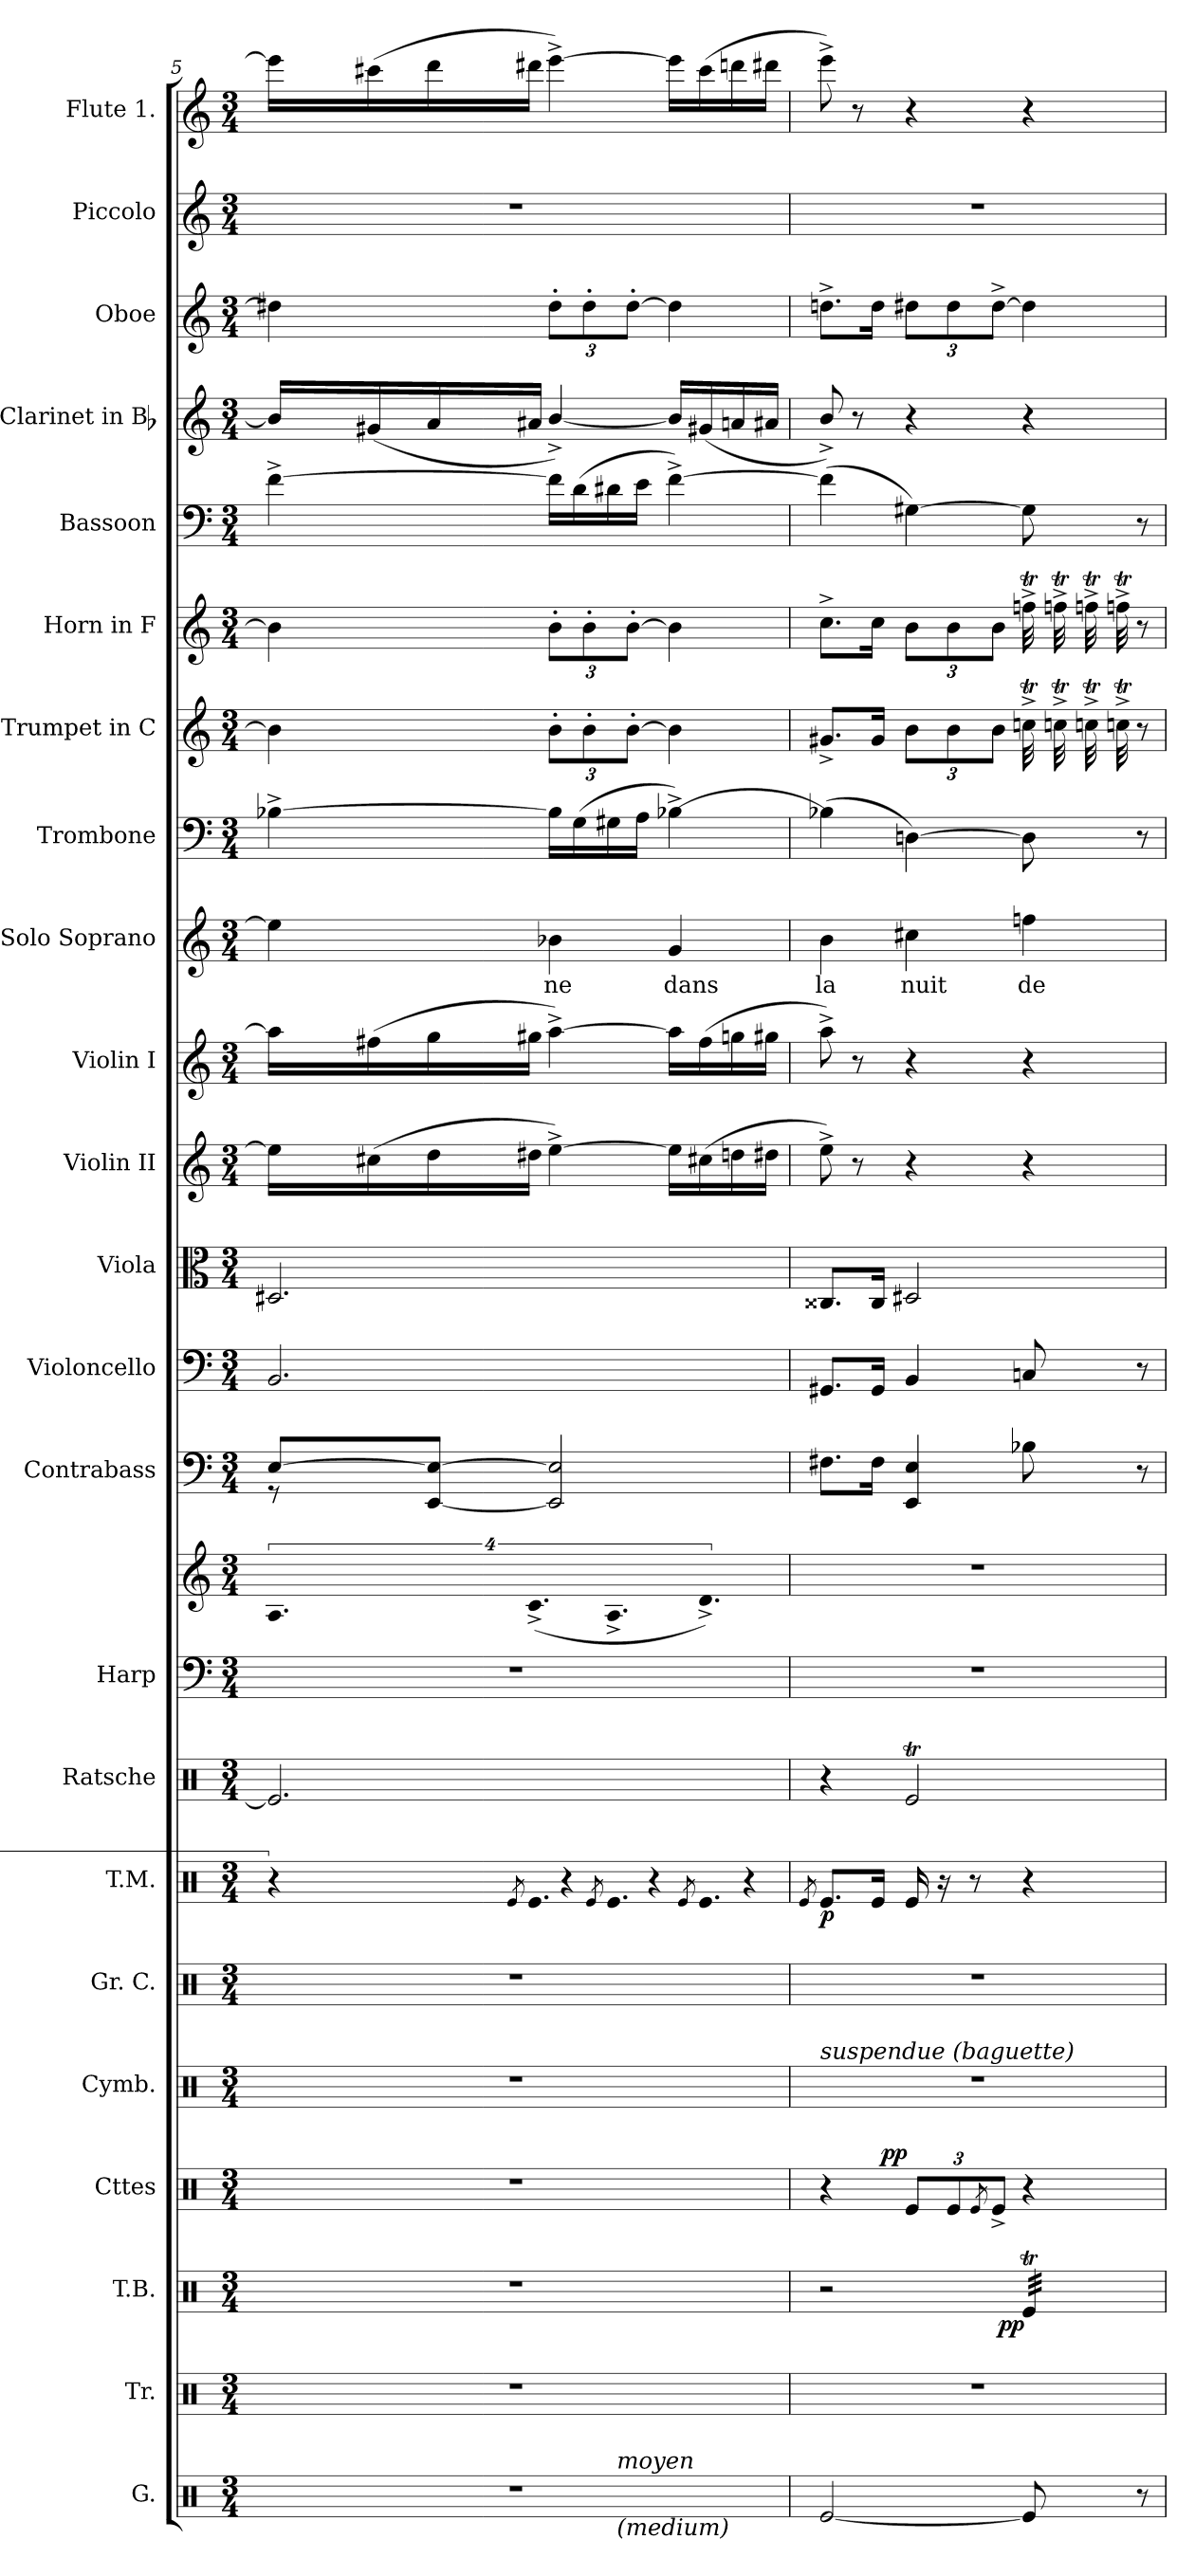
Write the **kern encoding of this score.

**kern	**kern	**kern	**dynam	**kern	**dynam	**kern	**kern	**kern	**dynam	**kern	**kern	**kern	**kern	**kern	**kern	**kern	**kern	**kern	**text	**kern	**kern	**kern	**kern	**kern	**kern	**kern	**kern
*part23	*part22	*part21	*part21	*part20	*part20	*part19	*part18	*part17	*part17	*part16	*part15	*part15	*part14	*part13	*part12	*part11	*part10	*part9	*part9	*part8	*part7	*part6	*part5	*part4	*part3	*part2	*part1
*staff24	*staff23	*staff22	*staff22	*staff21	*staff21	*staff20	*staff19	*staff18	*staff18	*staff17	*staff16	*staff15	*staff14	*staff13	*staff12	*staff11	*staff10	*staff9	*staff9	*staff8	*staff7	*staff6	*staff5	*staff4	*staff3	*staff2	*staff1
*I"G.	*I"Tr.	*I"T.B.	*	*I"Cttes	*	*I"Cymb.	*I"Gr. C.	*I"T.M.	*	*I"Ratsche	*I"Harp	*	*I"Contrabass	*I"Violoncello	*I"Viola	*I"Violin II	*I"Violin I	*I"Solo Soprano	*	*I"Trombone	*I"Trumpet in C	*I"Horn in F	*I"Bassoon	*I"Clarinet in Bb	*I"Oboe	*I"Piccolo	*I"Flute 1.
*	*	*I'T	*	*	*	*	*	*I'T	*	*I'Rt.	*I'Hp.	*	*I'Cb.	*I'Vc.	*I'Vla.	*I'Vln. II	*I'Vln. I	*	*	*I'Tbn.	*	*I'Hn.	*I'Bsn.	*I'Cl.	*I'Ob.	*I'Picc.	*I'Fl.
*clefX	*clefX	*clefX	*	*clefX	*	*clefX	*clefX	*clefX	*	*clefX	*clefF4	*clefG2	*clefF4	*clefF4	*clefC3	*clefG2	*clefG2	*clefG2	*	*clefF4	*clefG2	*clefG2	*clefF4	*clefG2	*clefG2	*clefG2	*clefG2
*	*	*	*	*	*	*	*	*	*	*	*	*	*ITrd7c12	*	*	*	*	*	*	*	*	*ITrd4c7	*	*ITrd1c2	*	*ITrd-7c-12	*
*k[]	*k[]	*k[]	*	*k[]	*	*k[]	*k[]	*k[]	*	*k[]	*k[]	*k[]	*k[]	*k[]	*k[]	*k[]	*k[]	*k[]	*	*k[]	*k[]	*k[b-]	*k[]	*k[b-e-]	*k[]	*k[]	*k[]
*M3/4	*M3/4	*M3/4	*	*M3/4	*	*M3/4	*M3/4	*M3/4	*	*M3/4	*M3/4	*M3/4	*M3/4	*M3/4	*M3/4	*M3/4	*M3/4	*M3/4	*	*M3/4	*M3/4	*M3/4	*M3/4	*M3/4	*M3/4	*M3/4	*M3/4
=5	=5	=5	=5	=5	=5	=5	=5	=5	=5	=5	=5	=5	=5	=5	=5	=5	=5	=5	=5	=5	=5	=5	=5	=5	=5	=5	=5
!	!	!	!	!	!	!	!	!LO:N:vis=4.	!	!	!	!LO:N:vis=4.	!	!	!	!	!	!	!	!	!	!	!	!	!	!	!
*^	*	*	*	*	*	*	*	*	*	*	*	*	*^	*	*	*	*	*	*	*	*	*	*	*	*	*	*
4%3r	3ryy	4%3r	4%3r	.	4%3r	.	4%3r	4%3r	16%3r	.	2.Re/]	4%3r	16%3A	[8EEL	8rGG	2.BB	2.D#X	16eeLL]	16aaLL]	4ee]	.	[4B-X^	4b]	4e]	[4f^	16aLL]	4dd#X]	4%3r	16eeeLL]
.	.	.	.	.	.	.	.	.	.	.	.	.	.	.	.	.	.	(16cc#X	(16ff#X	.	.	.	.	.	.	(16f#X	.	.	(16ccc#X
.	.	.	.	.	.	.	.	.	.	.	.	.	.	[8EEE 8EE_J	8ryy	.	.	16dd	16gg	.	.	.	.	.	.	16g	.	.	16ddd
.	.	.	.	.	.	.	.	.	8qRe/	.	.	.	.	.	.	.	.	.	.	.	.	.	.	.	.	.	.	.	.
!	!	!	!	!	!	!	!	!	!LO:N:vis=8.	!	!	!	!LO:N:vis=4.	!	!	!	!	!	!	!	!	!	!	!	!	!	!	!	!
.	.	.	.	.	.	.	.	.	32%3Re/	.	.	.	(16%3c^	.	.	.	.	16dd#XJJ	16gg#XJJ	.	.	.	.	.	.	16g#XJJ	.	.	16ddd#XJJ
.	.	.	.	.	.	.	.	.	.	.	.	.	.	2EEE] 2EE]	2ryy	.	.	[4ee^)	[4aa^)	4b-X	-ne	16B-LL]	12b'L	12e'L	16fLL]	[4a^>/)	12dd#'L	.	[4eee^)
!	!	!	!	!	!	!	!	!	!LO:N:vis=8.	!	!	!	!	!	!	!	!	!	!	!	!	!	!	!	!	!	!	!	!
.	.	.	.	.	.	.	.	.	32%3r	.	.	.	.	.	.	.	.	.	.	.	.	.	.	.	.	.	.	.	.
.	.	.	.	.	.	.	.	.	.	.	.	.	.	.	.	.	.	.	.	.	.	(16G	.	.	(16d	.	.	.	.
.	24.ryy	.	.	.	.	.	.	.	.	.	.	.	.	.	.	.	.	.	.	.	.	.	12b'	12e'	.	.	12dd#'	.	.
.	.	.	.	.	.	.	.	.	8qRe/	.	.	.	.	.	.	.	.	.	.	.	.	.	.	.	.	.	.	.	.
!	!	!	!	!	!	!	!	!	!LO:N:vis=8.	!	!	!	!LO:N:vis=4.	!	!	!	!	!	!	!	!	!	!	!	!	!	!	!	!
.	.	.	.	.	.	.	.	.	32%3Re/	.	.	.	16%3A^	.	.	.	.	.	.	.	.	16G#X	.	.	16d#X	.	.	.	.
!	!LO:TX:a:i:t=moyen	!	!	!	!	!	!	!	!	!	!	!	!	!	!	!	!	!	!	!	!	!	!	!	!	!	!	!	!
!	!LO:TX:b:i:t=(medium)	!	!	!	!	!	!	!	!	!	!	!	!	!	!	!	!	!	!	!	!	!	!	!	!	!	!	!	!
.	3ryy	.	.	.	.	.	.	.	.	.	.	.	.	.	.	.	.	.	.	.	.	.	.	.	.	.	.	.	.
.	.	.	.	.	.	.	.	.	.	.	.	.	.	.	.	.	.	.	.	.	.	.	[12b'J	[12e'J	.	.	[12dd#'J	.	.
.	.	.	.	.	.	.	.	.	.	.	.	.	.	.	.	.	.	.	.	.	.	16AJJ	.	.	16eJJ	.	.	.	.
!	!	!	!	!	!	!	!	!	!LO:N:vis=8.	!	!	!	!	!	!	!	!	!	!	!	!	!	!	!	!	!	!	!	!
.	.	.	.	.	.	.	.	.	32%3r	.	.	.	.	.	.	.	.	.	.	.	.	.	.	.	.	.	.	.	.
.	.	.	.	.	.	.	.	.	.	.	.	.	.	.	.	.	.	16eeLL]	16aaLL]	4gi	dans	[4B-X^)	4b]	4e]	[4f^)	16aLL]	4dd#]	.	16eeeLL]
.	.	.	.	.	.	.	.	.	8qRe/	.	.	.	.	.	.	.	.	.	.	.	.	.	.	.	.	.	.	.	.
!	!	!	!	!	!	!	!	!	!LO:N:vis=8.	!	!	!	!LO:N:vis=4.	!	!	!	!	!	!	!	!	!	!	!	!	!	!	!	!
.	.	.	.	.	.	.	.	.	32%3Re/	.	.	.	16%3d^)	.	.	.	.	(16cc#X	(16ff#	.	.	.	.	.	.	(16f#X	.	.	(16ccc#
.	.	.	.	.	.	.	.	.	.	.	.	.	.	.	.	.	.	16ddn	16ggn	.	.	.	.	.	.	16gn	.	.	16dddn
!	!	!	!	!	!	!	!	!	!LO:N:vis=8.	!	!	!	!	!	!	!	!	!	!	!	!	!	!	!	!	!	!	!	!
.	.	.	.	.	.	.	.	.	32%3r	.	.	.	.	.	.	.	.	.	.	.	.	.	.	.	.	.	.	.	.
.	.	.	.	.	.	.	.	.	.	.	.	.	.	.	.	.	.	16dd#XJJ	16gg#XJJ	.	.	.	.	.	.	16g#XJJ	.	.	16ddd#XJJ
.	48ryy	.	.	.	.	.	.	.	.	.	.	.	.	.	.	.	.	.	.	.	.	.	.	.	.	.	.	.	.
*v	*v	*	*	*	*	*	*	*	*	*	*	*	*	*v	*v	*	*	*	*	*	*	*	*	*	*	*	*	*	*
=6	=6	=6	=6	=6	=6	=6	=6	=6	=6	=6	=6	=6	=6	=6	=6	=6	=6	=6	=6	=6	=6	=6	=6	=6	=6	=6	=6
.	.	.	.	.	.	.	.	8qRe/	.	.	.	.	.	.	.	.	.	.	.	.	.	.	.	.	.	.	.
!	!	!	!	!	!	!LO:TX:a:i:t=suspendue (baguette)	!	!	!	!	!	!	!	!	!	!	!	!	!	!	!	!	!	!	!	!	!
[2Re/	4%3r	2r	.	4r	.	4%3r	4%3r	8.Re/L	p	4r	4%3r	4%3r	8.FF#XL	8.GG#XL	8.C##XL	8ee^)	8aa^)	4b	la	(4B-X]	8.g#X^>L	8.f^L	(4f]	8a^>/)	8.ddn^L	4%3r	8eee^)
.	.	.	.	.	.	.	.	.	.	.	.	.	.	.	.	8r	8r	.	.	.	.	.	.	8r	.	.	8r
.	.	.	.	.	.	.	.	16Re/Jk	.	.	.	.	16FF#Jk	16GG#Jk	16C##Jk	.	.	.	.	.	16g#Jk	16fJk	.	.	16ddJk	.	.
!	!	!	!	!	!LO:DY:a:rj	!	!	!	!	!	!	!	!	!	!	!	!	!	!	!	!	!	!	!	!	!	!
.	.	.	.	12Re/L	pp	.	.	16Re/	.	2Ret/	.	.	4EEE 4EE	4BB	2D#X	4r	4r	4cc#X	nuit	[4Dnj)	12bL	12eL	[4G#X)	4r	12dd#XL	.	4r
.	.	.	.	.	.	.	.	16r	.	.	.	.	.	.	.	.	.	.	.	.	.	.	.	.	.	.	.
.	.	.	.	12Re/	.	.	.	.	.	.	.	.	.	.	.	.	.	.	.	.	12b	12e	.	.	12dd#	.	.
.	.	.	.	.	.	.	.	8r	.	.	.	.	.	.	.	.	.	.	.	.	.	.	.	.	.	.	.
.	.	.	.	8qRe/	.	.	.	.	.	.	.	.	.	.	.	.	.	.	.	.	.	.	.	.	.	.	.
.	.	.	.	12Re^/J	.	.	.	.	.	.	.	.	.	.	.	.	.	.	.	.	12bJ	12eJ	.	.	[12dd#^J	.	.
!	!	!	!LO:DY:rj	!	!	!	!	!	!	!	!	!	!	!	!	!	!	!	!	!	!	!	!	!	!	!	!
*	*	*tremolo	*	*	*	*	*	*	*	*	*	*	*	*	*	*	*	*	*	*	*	*	*	*	*	*	*
*	*	*	*	*	*	*	*	*	*	*	*	*	*	*	*	*	*	*	*	*	*tremolo	*	*	*	*	*	*
*	*	*	*	*	*	*	*	*	*	*	*	*	*	*	*	*	*	*	*	*	*	*tremolo	*	*	*	*	*
8Re/]	.	32Ret/LLL	pp	4r	.	.	.	4r	.	.	.	.	8BB-X	8Cnj	.	4r	4r	4ffnj	de	8D]	32ccnjT^LLL	32b-XT^LLL	8G#]	4r	4dd#]	.	4r
.	.	32Ret/	.	.	.	.	.	.	.	.	.	.	.	.	.	.	.	.	.	.	32ccnjT^	32b-XT^	.	.	.	.	.
.	.	32Ret/	.	.	.	.	.	.	.	.	.	.	.	.	.	.	.	.	.	.	32ccnjT^	32b-XT^	.	.	.	.	.
.	.	32Ret/	.	.	.	.	.	.	.	.	.	.	.	.	.	.	.	.	.	.	32ccnjT^	32b-XT^	.	.	.	.	.
*	*	*	*	*	*	*	*	*	*	*	*	*	*	*	*	*	*	*	*	*	*	*Xtremolo	*	*	*	*	*
*	*	*	*	*	*	*	*	*	*	*	*	*	*	*	*	*	*	*	*	*	*Xtremolo	*	*	*	*	*	*
8r	.	32Ret/	.	.	.	.	.	.	.	.	.	.	8r	8r	.	.	.	.	.	8r	8r	8r	8r	.	.	.	.
.	.	32Ret/	.	.	.	.	.	.	.	.	.	.	.	.	.	.	.	.	.	.	.	.	.	.	.	.	.
.	.	32Ret/	.	.	.	.	.	.	.	.	.	.	.	.	.	.	.	.	.	.	.	.	.	.	.	.	.
.	.	32Ret/JJJ	.	.	.	.	.	.	.	.	.	.	.	.	.	.	.	.	.	.	.	.	.	.	.	.	.
*	*	*Xtremolo	*	*	*	*	*	*	*	*	*	*	*	*	*	*	*	*	*	*	*	*	*	*	*	*	*
=	=	=	=	=	=	=	=	=	=	=	=	=	=	=	=	=	=	=	=	=	=	=	=	=	=	=	=
*-	*-	*-	*-	*-	*-	*-	*-	*-	*-	*-	*-	*-	*-	*-	*-	*-	*-	*-	*-	*-	*-	*-	*-	*-	*-	*-	*-
